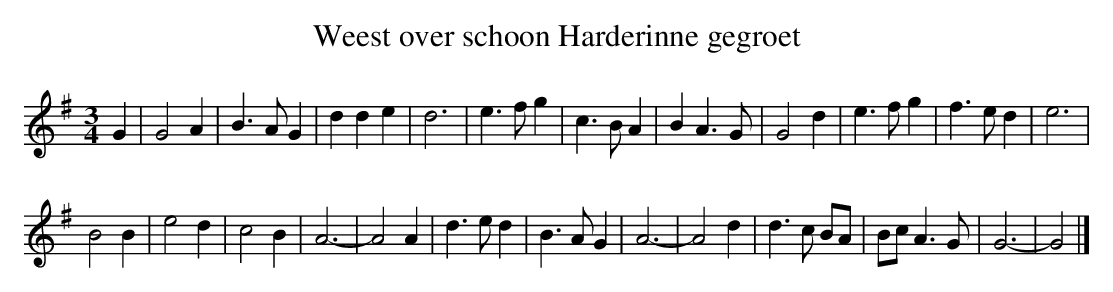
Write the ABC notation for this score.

X:1
T:Weest over schoon Harderinne gegroet
M:3/4
K:Gmaj
G2|G4A2|B3AG2|d2d2e2|d6|e3fg2|c3BA2|B2A3G|G4d2|e3fg2|f3ed2|e6|
B4B2|e4d2|c4B2|A6-|A4A2|d3ed2|B3AG2|A6-|A4d2|d3c BA|BcA3G|G6-|G4|]
